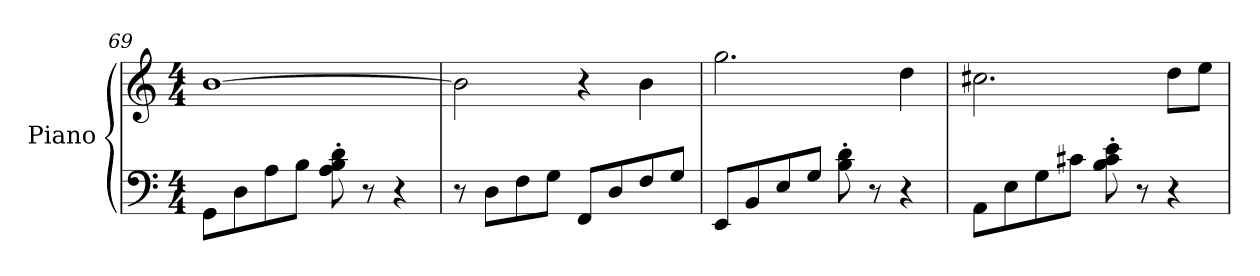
**kern	**kern
*part1	*part1
*staff2	*staff1
*I"Piano	*
*I'Pno.	*
*clefF4	*clefG2
*k[]	*k[]
*M4/4	*M4/4
=69	=69
8GG\L	[1b
8D\	.
8A\	.
8B\J	.
8A\' 8B\' 8d\'	.
8r	.
4r	.
=70	=70
8r	2b\]
8D\L	.
8F\	.
8G\J	.
8FF/L	4r
8D/	.
8F/	4b\
8G/J	.
=71	=71
8EE/L	2.gg\
8BB/	.
8E/	.
8G/J	.
8B\' 8d\'	.
8r	.
4r	4dd\
=72	=72
8AA\L	2.cc#X\
8E\	.
8G\	.
8c#X\J	.
8B\' 8c#\' 8e\'	.
8r	.
4r	8dd\L
.	8ee\J
=	=
*-	*-
